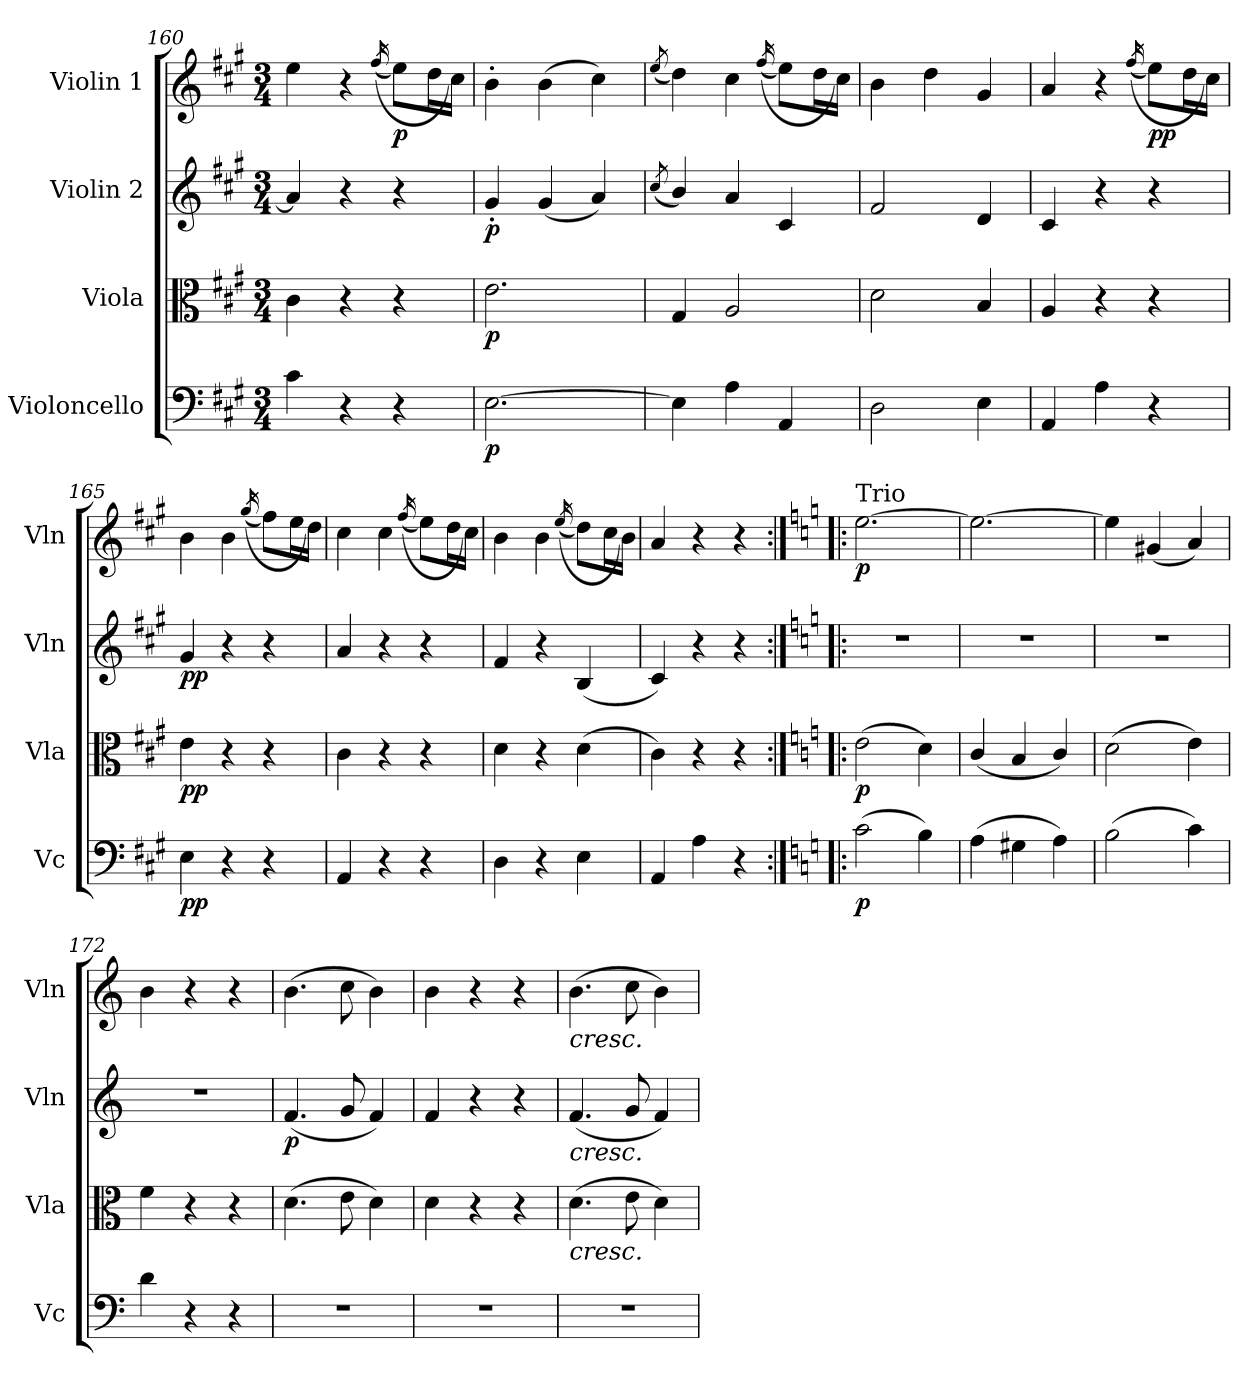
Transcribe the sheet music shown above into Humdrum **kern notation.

**kern	**dynam	**kern	**dynam	**kern	**dynam	**kern	**dynam
*part4	*part4	*part3	*part3	*part2	*part2	*part1	*part1
*staff4	*staff4	*staff3	*staff3	*staff2	*staff2	*staff1	*staff1
*I"Violoncello	*	*I"Viola	*	*I"Violin 2	*	*I"Violin 1	*
*I'Vc	*	*I'Vla	*	*I'Vln	*	*I'Vln	*
*clefF4	*	*clefC3	*	*clefG2	*	*clefG2	*
*k[f#c#g#]	*	*k[f#c#g#]	*	*k[f#c#g#]	*	*k[f#c#g#]	*
*M3/4	*	*M3/4	*	*M3/4	*	*M3/4	*
=160	=160	=160	=160	=160	=160	=160	=160
4c#\	.	4c#\	.	4a/]	.	4ee\	.
4r	.	4r	.	4r	.	4r	.
.	.	.	.	.	.	(<(>16qff#/	.
!	!	!	!	!	!	!	!LO:DY:b
4r	.	4r	.	4r	.	8ee\L)	p
.	.	.	.	.	.	16dd\L	.
.	.	.	.	.	.	16cc#\JJ)	.
=161	=161	=161	=161	=161	=161	=161	=161
!	!LO:DY:b	!	!LO:DY:b	!	!LO:DY:b	!	!
[2.E\	p	2.e\	p	4g#'/	p	4b'\	.
.	.	.	.	(<4g#/	.	(>4b\	.
.	.	.	.	4a/)	.	4cc#\)	.
=162	=162	=162	=162	=162	=162	=162	=162
.	.	.	.	(<8qcc#/	.	(<8qee/	.
4E\]	.	4G#/	.	4b/)	.	4dd\)	.
4A\	.	2A/	.	4a/	.	4cc#\	.
.	.	.	.	.	.	(<(>16qff#/	.
4AA/	.	.	.	4c#/	.	8ee\L)	.
.	.	.	.	.	.	16dd\L	.
.	.	.	.	.	.	16cc#\JJ)	.
=163	=163	=163	=163	=163	=163	=163	=163
2D\	.	2d\	.	2f#/	.	4b\	.
.	.	.	.	.	.	4dd\	.
4E\	.	4B/	.	4d/	.	4g#/	.
!!LO:PB:g=z
=164	=164	=164	=164	=164	=164	=164	=164
4AA/	.	4A/	.	4c#/	.	4a/	.
4A\	.	4r	.	4r	.	4r	.
.	.	.	.	.	.	(<(>16qff#/	.
!	!	!	!	!	!	!	!LO:DY:b
4r	.	4r	.	4r	.	8ee\L)	pp
.	.	.	.	.	.	16dd\L	.
.	.	.	.	.	.	16cc#\JJ)	.
=165	=165	=165	=165	=165	=165	=165	=165
!	!LO:DY:b	!	!LO:DY:b	!	!LO:DY:b	!	!
4E\	pp	4e\	pp	4g#/	pp	4b\	.
4r	.	4r	.	4r	.	4b\	.
.	.	.	.	.	.	(<(>16qgg#/	.
4r	.	4r	.	4r	.	8ff#\L)	.
.	.	.	.	.	.	16ee\L	.
.	.	.	.	.	.	16dd\JJ)	.
=166	=166	=166	=166	=166	=166	=166	=166
4AA/	.	4c#\	.	4a/	.	4cc#\	.
4r	.	4r	.	4r	.	4cc#\	.
.	.	.	.	.	.	(<(>16qff#/	.
4r	.	4r	.	4r	.	8ee\L)	.
.	.	.	.	.	.	16dd\L	.
.	.	.	.	.	.	16cc#\JJ)	.
=167	=167	=167	=167	=167	=167	=167	=167
4D\	.	4d\	.	4f#/	.	4b\	.
4r	.	4r	.	4r	.	4b\	.
.	.	.	.	.	.	(<(>16qee/	.
4E\	.	(>4d\	.	(<4B/	.	8dd\L)	.
.	.	.	.	.	.	16cc#\L	.
.	.	.	.	.	.	16b\JJ)	.
=168	=168	=168	=168	=168	=168	=168	=168
4AA/	.	4c#\)	.	4c#/)	.	4a/	.
4A\	.	4r	.	4r	.	4r	.
4r	.	4r	.	4r	.	4r	.
!!LO:LB:g=z
=169:|!|:	=169:|!|:	=169:|!|:	=169:|!|:	=169:|!|:	=169:|!|:	=169:|!|:	=169:|!|:
*k[]	*	*k[]	*	*k[]	*	*k[]	*
!	!	!	!	!	!	!LO:TX:a:t=Trio	!
!	!LO:DY:b	!	!LO:DY:b	!	!	!	!LO:DY:b
(>2c\	p	(>2e\	p	2.r	.	[2.ee\	p
4B\)	.	4d\)	.	.	.	.	.
=170	=170	=170	=170	=170	=170	=170	=170
(>4A\	.	(<4c/	.	2.r	.	2.ee\_	.
4G#X\	.	4B/	.	.	.	.	.
4A\)	.	4c/)	.	.	.	.	.
=171	=171	=171	=171	=171	=171	=171	=171
(>2B\	.	(>2d\	.	2.r	.	4ee\]	.
.	.	.	.	.	.	(<4g#X/	.
4c\)	.	4e\)	.	.	.	4a/)	.
=172	=172	=172	=172	=172	=172	=172	=172
4d\	.	4f\	.	2.r	.	4b\	.
4r	.	4r	.	.	.	4r	.
4r	.	4r	.	.	.	4r	.
=173	=173	=173	=173	=173	=173	=173	=173
!	!	!	!	!	!LO:DY:b	!	!
2.r	.	(>4.d\	.	(<4.f/	p	(>4.b\	.
.	.	8e\	.	8g/	.	8cc\	.
.	.	4d\)	.	4f/)	.	4b\)	.
=174	=174	=174	=174	=174	=174	=174	=174
2.r	.	4d\	.	4f/	.	4b\	.
.	.	4r	.	4r	.	4r	.
.	.	4r	.	4r	.	4r	.
=175	=175	=175	=175	=175	=175	=175	=175
!	!	!	!	!	!	!LO:TX:b:i:t=cresc.	!
!	!	!	!	!LO:TX:b:i:t=cresc.	!	!	!
!	!	!LO:TX:b:i:t=cresc.	!	!	!	!	!
2.r	.	(>4.d\	.	(<4.f/	.	(>4.b\	.
.	.	8e\	.	8g/	.	8cc\	.
.	.	4d\)	.	4f/)	.	4b\)	.
=	=	=	=	=	=	=	=
*-	*-	*-	*-	*-	*-	*-	*-
